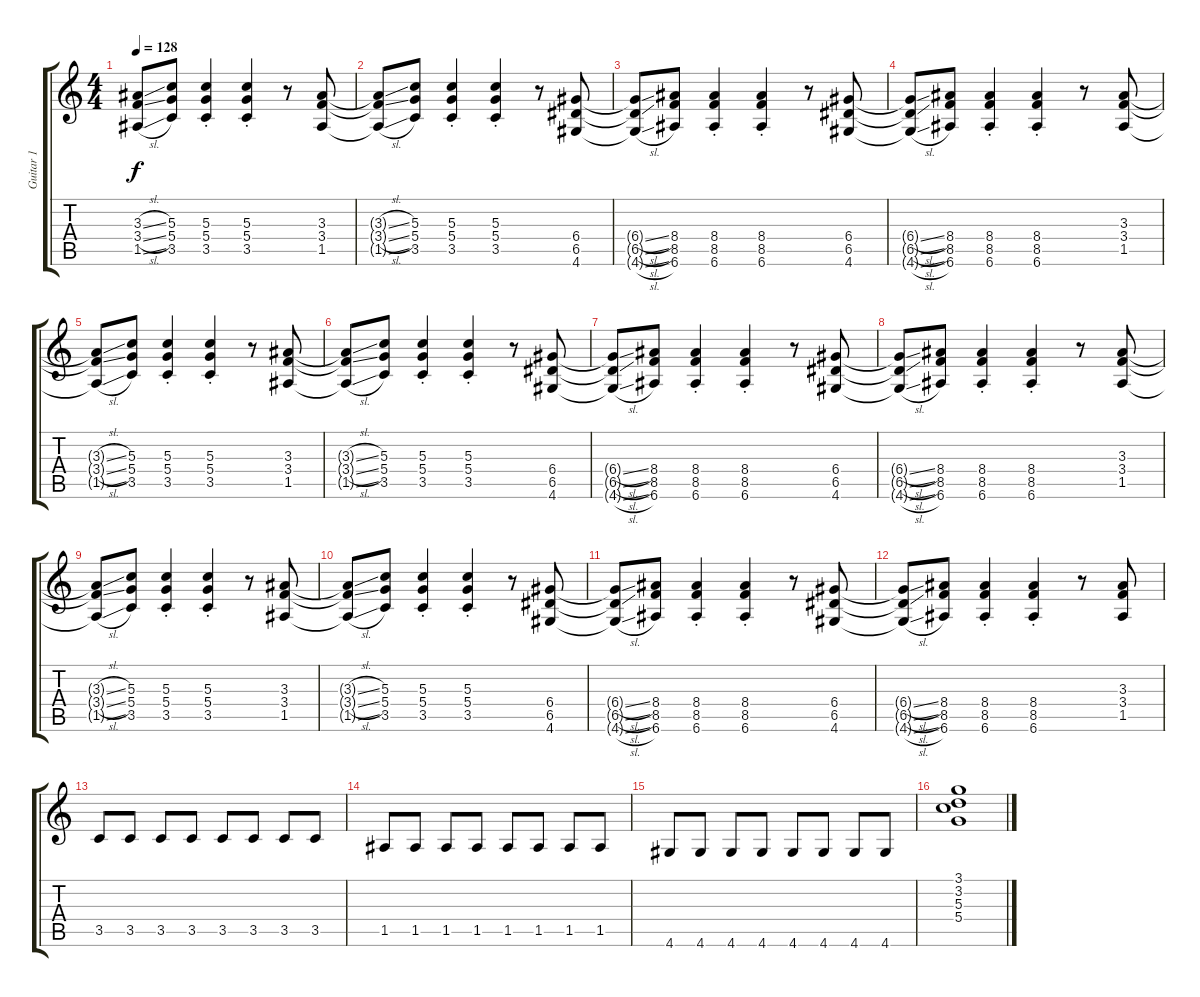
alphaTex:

\track ("Guitar 1" "Guitar 1") {instrument distortionguitar}
\staff {score tabs}
\tuning (E4 B3 G3 D3 A2 E2) {hide}
\ts (4 4)
\tempo 128
\clef g2
\ks c
(3.3{sl t} 3.4{sl t} 1.5{sl t}).8{dy f} (5.3 5.4 3.5).8 (5.3{st} 5.4{st} 3.5).4 (5.3{st} 5.4{st} 3.5{st}).4 r.8 (3.3 3.4 1.5).8 |
(3.3{sl t} 3.4{sl t} 1.5{sl t}).8 (5.3 5.4 3.5).8 (5.3{st} 5.4{st} 3.5).4 (5.3{st} 5.4{st} 3.5{st}).4 r.8 (6.4 6.5 4.6).8 |
(6.4{sl t} 6.5{sl t} 4.6{sl t}).8 (8.4 8.5 6.6).8 (8.4{st} 8.5{st} 6.6{st}).4 (8.4{st} 8.5{st} 6.6{st}).4 r.8 (6.4 6.5 4.6).8 |
(6.4{sl t} 6.5{sl t} 4.6{sl t}).8 (8.4 8.5 6.6).8 (8.4{st} 8.5{st} 6.6{st}).4 (8.4{st} 8.5{st} 6.6{st}).4 r.8 (3.3 3.4 1.5).8 |
(3.3{sl t} 3.4{sl t} 1.5{sl t}).8 (5.3 5.4 3.5).8 (5.3{st} 5.4{st} 3.5).4 (5.3{st} 5.4{st} 3.5{st}).4 r.8 (3.3 3.4 1.5).8 |
(3.3{sl t} 3.4{sl t} 1.5{sl t}).8 (5.3 5.4 3.5).8 (5.3{st} 5.4{st} 3.5).4 (5.3{st} 5.4{st} 3.5{st}).4 r.8 (6.4 6.5 4.6).8 |
(6.4{sl t} 6.5{sl t} 4.6{sl t}).8 (8.4 8.5 6.6).8 (8.4{st} 8.5{st} 6.6{st}).4 (8.4{st} 8.5{st} 6.6{st}).4 r.8 (6.4 6.5 4.6).8 |
(6.4{sl t} 6.5{sl t} 4.6{sl t}).8 (8.4 8.5 6.6).8 (8.4{st} 8.5{st} 6.6{st}).4 (8.4{st} 8.5{st} 6.6{st}).4 r.8 (3.3 3.4 1.5).8 |
(3.3{sl t} 3.4{sl t} 1.5{sl t}).8 (5.3 5.4 3.5).8 (5.3{st} 5.4{st} 3.5).4 (5.3{st} 5.4{st} 3.5{st}).4 r.8 (3.3 3.4 1.5).8 |
(3.3{sl t} 3.4{sl t} 1.5{sl t}).8 (5.3 5.4 3.5).8 (5.3{st} 5.4{st} 3.5).4 (5.3{st} 5.4{st} 3.5{st}).4 r.8 (6.4 6.5 4.6).8 |
(6.4{sl t} 6.5{sl t} 4.6{sl t}).8 (8.4 8.5 6.6).8 (8.4{st} 8.5{st} 6.6{st}).4 (8.4{st} 8.5{st} 6.6{st}).4 r.8 (6.4 6.5 4.6).8 |
(6.4{sl t} 6.5{sl t} 4.6{sl t}).8 (8.4 8.5 6.6).8 (8.4{st} 8.5{st} 6.6{st}).4 (8.4{st} 8.5{st} 6.6{st}).4 r.8 (3.3 3.4 1.5).8 |
3.5.8 3.5.8 3.5.8 3.5.8 3.5.8 3.5.8 3.5.8 3.5.8 |
1.5.8 1.5.8 1.5.8 1.5.8 1.5.8 1.5.8 1.5.8 1.5.8 |
4.6.8 4.6.8 4.6.8 4.6.8 4.6.8 4.6.8 4.6.8 4.6.8 |
(3.1 3.2 5.3 5.4).1
